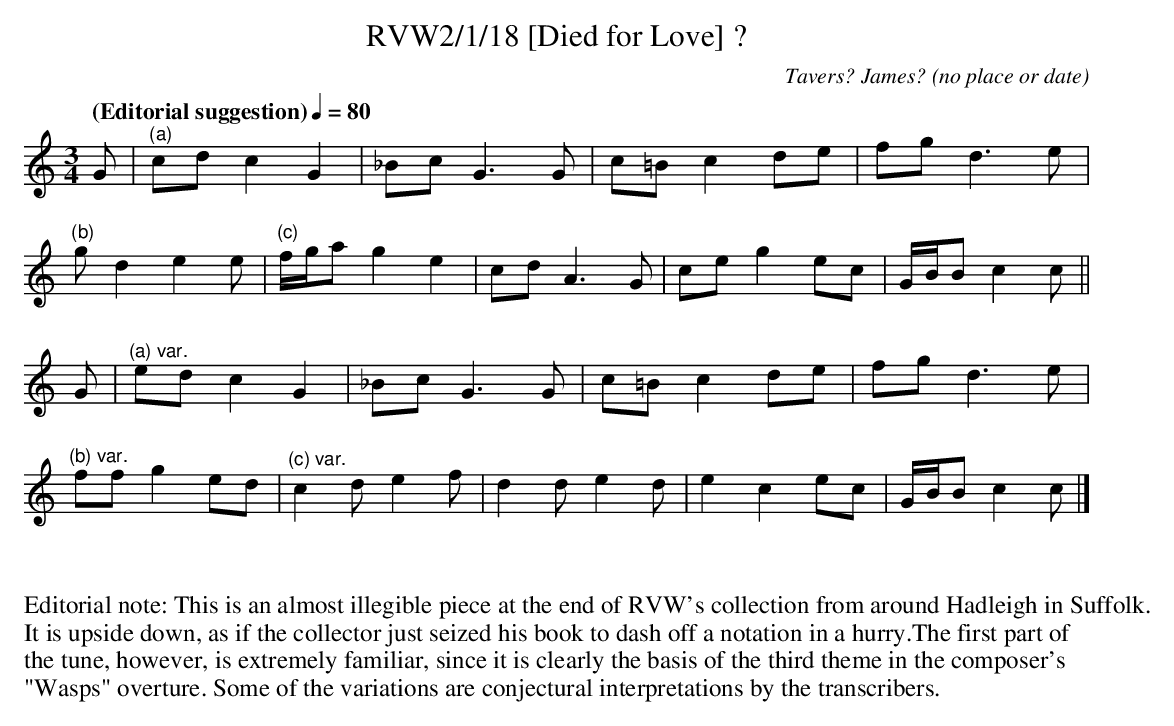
X:1
T:RVW2/1/18 [Died for Love] ?
C:Tavers? James? (no place or date)
L:1/8
Q:"(Editorial suggestion)" 1/4=80
M:3/4
K:C
G |"^(a)" cd c2 G2 | _Bc G3 G | c=B c2 de | fg d3 e |
"^(b)" g d2 e2 e |"^(c)" f/g/a g2 e2 | cd A3 G | ce g2 ec | G/B/B c2 c ||
G |"^(a) var." ed c2 G2 | _Bc G3 G | c=B c2 de | fg d3 e |
"^(b) var." ff g2 ed |"^(c) var." c2 d e2 f | d2 d e2 d | e2 c2 ec | G/B/B c2 c |]
